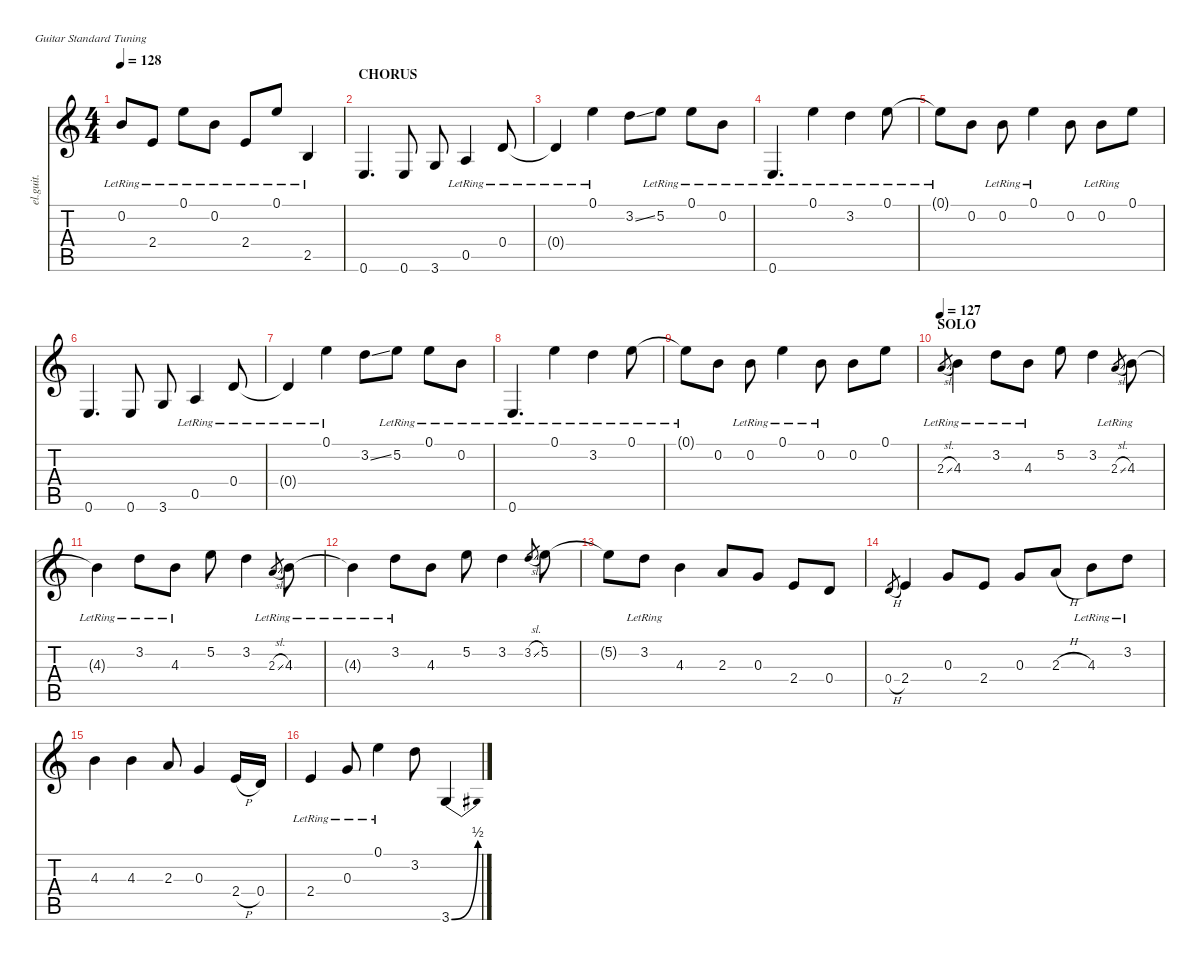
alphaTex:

\defaultSystemsLayout 4
\hideDynamics
\bracketExtendMode nobrackets
\otherSystemsTrackNameOrientation horizontal
\track ("Gtr.1" "el.guit.") {defaultSystemsLayout 8 instrument electricguitarclean}
\staff {score tabs}
\tuning (E4 B3 G3 D3 A2 E2)
\ts (4 4)
\tempo 128
\clef g2
\ks c
0.2{lr}.8{dy f beam Up} 2.4{lr}.8{beam Up} 0.1{lr}.8{beam Down} 0.2{lr}.8{beam Down} 2.4{lr}.8{beam Up} 0.1{lr}.8{beam Up} 2.5{lr}.4{beam Up} |
\section ("" "CHORUS")
0.6.4{d dy ff beam Up} 0.6.8{dy mf beam Up} 3.6.8{dy f beam Up} 0.5{lr}.4{dy ff beam Up} 0.4{lr}.8{dy fff beam Up} |
0.4{lr t}.4{dy f beam Up} 0.1{lr}.4{dy ff beam Down} 3.2{ss}.8{dy mf beam Down} 5.2{lr}.8{beam Down} 0.1{lr}.8{dy f beam Down} 0.2{lr}.8{dy mp beam Down} |
0.6{lr}.4{d dy ff beam Up} 0.1{lr}.4{beam Down} 3.2{lr}.4{dy mp beam Down} 0.1{lr}.8{dy ff beam Down} |
0.1{lr t}.8{dy f beam Down} 0.2.8{dy mf beam Down} 0.2{lr}.8{dy f beam Down} 0.1{lr}.4{dy fff beam Down} 0.2.8{dy f beam Down} 0.2{lr}.8{dy mf beam Down} 0.1.8{dy mp beam Down} |
0.6.4{d dy ff beam Up} 0.6.8{dy mf beam Up} 3.6.8{dy f beam Up} 0.5{lr}.4{dy ff beam Up} 0.4{lr}.8{dy fff beam Up} |
0.4{lr t}.4{dy f beam Up} 0.1{lr}.4{dy ff beam Down} 3.2{ss}.8{dy mf beam Down} 5.2{lr}.8{beam Down} 0.1{lr}.8{dy f beam Down} 0.2{lr}.8{dy mp beam Down} |
0.6{lr}.4{d dy ff beam Up} 0.1{lr}.4{beam Down} 3.2{lr}.4{dy mp beam Down} 0.1{lr}.8{dy ff beam Down} |
0.1{lr t}.8{dy f beam Down} 0.2.8{dy mf beam Down} 0.2{lr}.8{dy f beam Down} 0.1{lr}.4{dy fff beam Down} 0.2{lr}.8{dy mp beam Down} 0.2.8{dy f beam Down} 0.1.8{beam Down} |
\section ("" "SOLO ")
\tempo 127
2.3{sl lr}.8{gr dy mf beam Up} 4.3{lr}.4{dy ff beam Down} 3.2{lr}.8{dy f beam Down} 4.3{lr}.8{beam Down} 5.2.8{beam Down} 3.2.4{dy ff beam Down} 2.3{sl lr}.8{gr dy mf beam Up} 4.3{lr}.8{dy fff beam Down} |
4.3{lr t}.4{dy f beam Down} 3.2{lr}.8{beam Down} 4.3{lr}.8{beam Down} 5.2.8{dy ff beam Down} 3.2.4{dy f beam Down} 2.3{sl lr}.8{gr dy mf beam Up} 4.3{lr}.8{dy ff beam Down} |
4.3{lr t}.4{dy f beam Down} 3.2{lr}.8{beam Down} 4.3.8{beam Down} 5.2.8{beam Down} 3.2.4{dy mp beam Down} 3.2{sl}.8{gr dy mf beam Up} 5.2.8{dy f beam Down} |
5.2{t}.8{beam Down} 3.2{lr}.8{dy mf beam Down} 4.3.4{dy mp beam Down} 2.3.8{dy mf beam Up} 0.3.8{dy f beam Up} 2.4.8{dy ff beam Up} 0.4.8{dy mf beam Up} |
0.4{h}.8{gr beam Up} 2.4.4{dy f beam Up} 0.3.8{beam Up} 2.4.8{beam Up} 0.3.8{dy mp beam Up} 2.3{h}.8{dy mf beam Up} 4.3{lr}.8{dy f beam Down} 3.2{lr}.8{dy ff beam Down} |
4.3.4{dy mf beam Down} 4.3.4{dy mp beam Down} 2.3.8{dy ff beam Up} 0.3.4{dy f beam Up} 2.4{h}.16{beam Up} 0.4.16{dy mf beam Up} |
2.4{lr}.4{beam Up} 0.3{lr}.8{dy mp beam Up} 0.1{lr}.4{dy ff beam Down} 3.2.8{dy f beam Down} 3.6{be (bend 0 0 30 2)}.4{dy ff beam Up}
